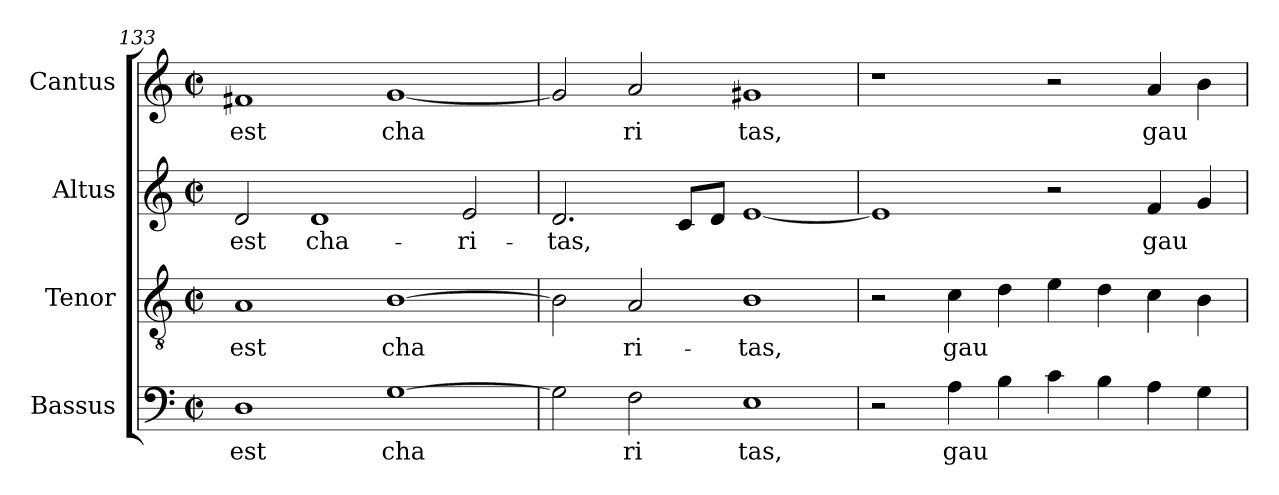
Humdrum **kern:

**kern	**text	**kern	**text	**kern	**text	**kern	**text
*part4	*part4	*part3	*part3	*part2	*part2	*part1	*part1
*staff4	*staff4	*staff3	*staff3	*staff2	*staff2	*staff1	*staff1
*I"Bassus	*	*I"Tenor	*	*I"Altus	*	*I"Cantus	*
*	*	*	*	*I'A	*	*I'C	*
*clefF4	*	*clefGv2	*	*clefG2	*	*clefG2	*
*k[]	*	*k[]	*	*k[]	*	*k[]	*
*C:	*	*C:	*	*C:	*	*C:	*
*M2/2	*	*M2/2	*	*M2/2	*	*M2/2	*
*met(c|)	*	*met(c|)	*	*met(c|)	*	*met(c|)	*
=133	=133	=133	=133	=133	=133	=133	=133
!	!LO:LY:b:cj	!	!LO:LY:b:cj	!	!LO:LY:b:cj	!	!LO:LY:b:cj
1D	est	1A	est	2d/	est	1f#X	est
!	!	!	!	!	!LO:LY:b:cj	!	!
.	.	.	.	1d	cha-	.	.
!	!LO:LY:b:cj	!	!LO:LY:b:cj	!	!	!	!LO:LY:b:cj
[>1G	cha	[>1B	cha-	.	.	[<1g	cha
!	!	!	!	!	!LO:LY:b:cj	!	!
.	.	.	.	2e/	-ri-	.	.
=134	=134	=134	=134	=134	=134	=134	=134
!	!LO:LY:b:cj	!	!LO:LY:b:cj	!	!LO:LY:b:cj	!	!LO:LY:b:cj
2G\]	.	2B\]	--	2.d/	-tas,	2g/]	.
!	!LO:LY:b:cj	!	!LO:LY:b:cj	!	!	!	!LO:LY:b:cj
2F\	ri	2A/	-ri-	.	.	2a/	ri
!	!	!	!	!	!LO:LY:b:cj	!	!
.	.	.	.	8c/L	.	.	.
!	!	!	!	!	!LO:LY:b:cj	!	!
.	.	.	.	8d/J	.	.	.
!	!LO:LY:b:cj	!	!LO:LY:b:cj	!	!LO:LY:b:cj	!	!LO:LY:b:cj
1E	tas,	1B	-tas,	[<1e	.	1g#X	tas,
!!LO:LB:g=z
=135	=135	=135	=135	=135	=135	=135	=135
!	!	!	!	!	!LO:LY:b:cj	!	!
2r	.	2r	.	1e]	.	1r	.
!	!LO:LY:b:cj	!	!LO:LY:b:cj	!	!	!	!
4A\	gau	4c\	gau-	.	.	.	.
!	!LO:LY:b:cj	!	!LO:LY:b:cj	!	!	!	!
4B\	.	4d\	--	.	.	.	.
!	!LO:LY:b:cj	!	!LO:LY:b:cj	!	!	!	!
4c\	.	4e\	--	2r	.	2r	.
!	!LO:LY:b:cj	!	!LO:LY:b:cj	!	!	!	!
4B\	.	4d\	--	.	.	.	.
!	!LO:LY:b:cj	!	!LO:LY:b:cj	!	!LO:LY:b:cj	!	!LO:LY:b:cj
4A\	.	4c\	--	4f/	gau-	4a/	gau
!	!LO:LY:b:cj	!	!LO:LY:b:cj	!	!LO:LY:b:cj	!	!LO:LY:b:cj
4G\	.	4B\	--	4g/	--	4b\	.
=	=	=	=	=	=	=	=
*-	*-	*-	*-	*-	*-	*-	*-
